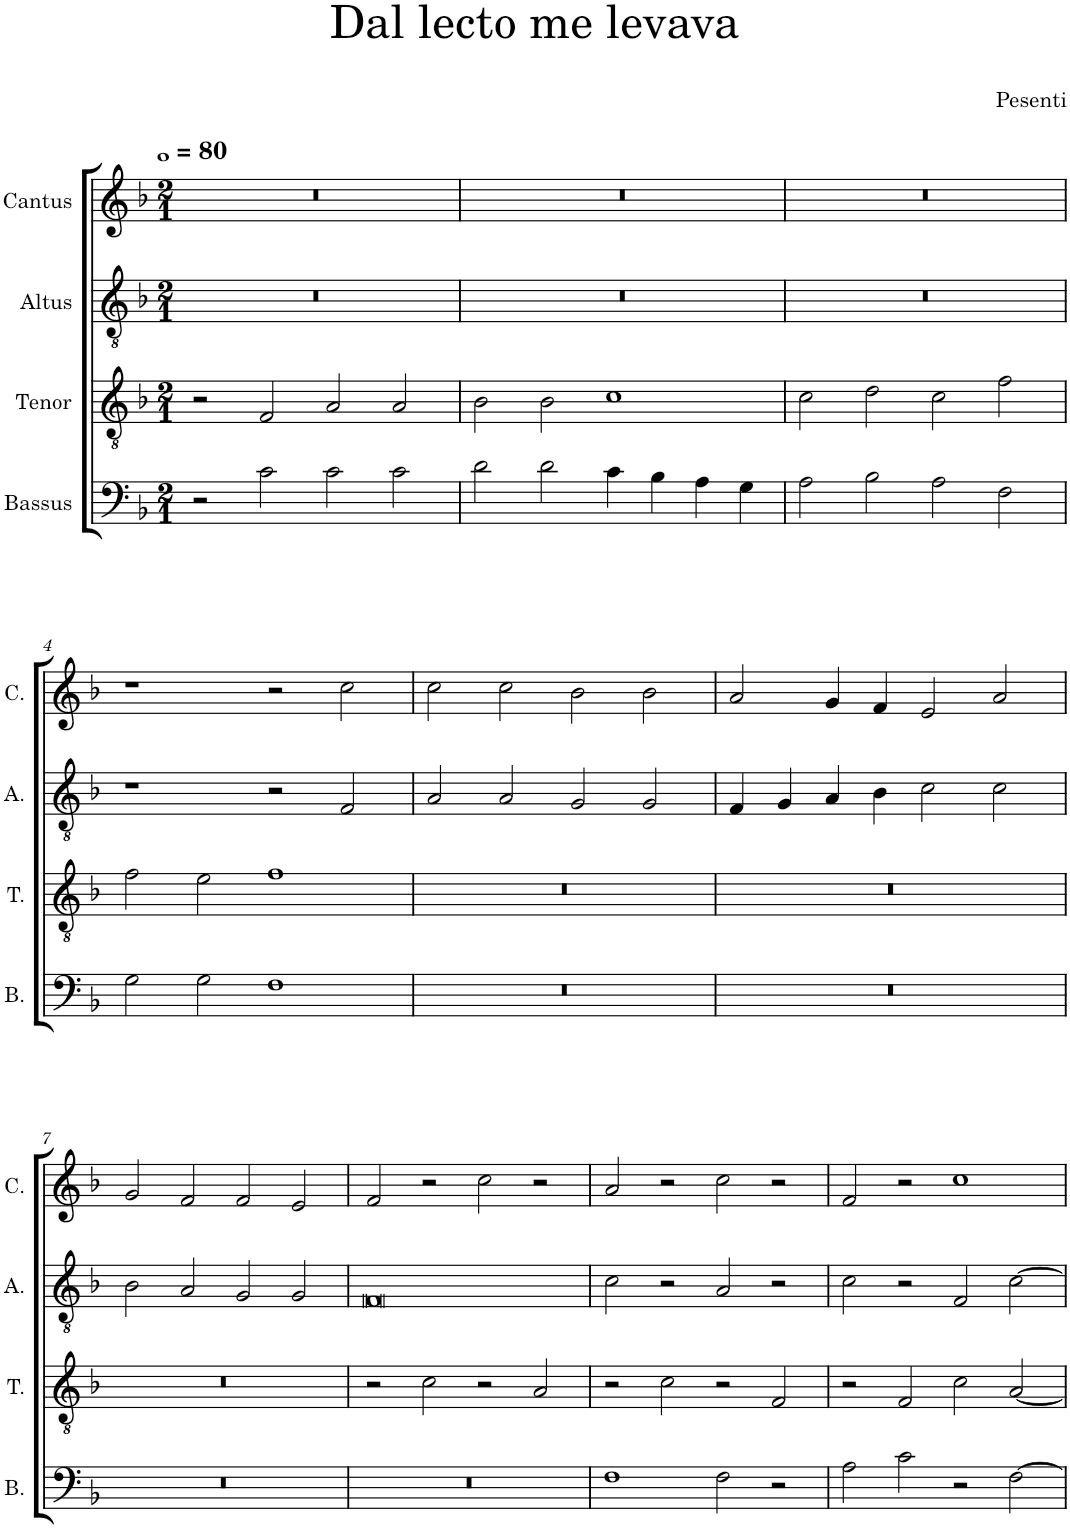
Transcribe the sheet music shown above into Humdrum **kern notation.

**kern	**kern	**kern	**kern
*part4	*part3	*part2	*part1
*staff4	*staff3	*staff2	*staff1
*I"Bassus	*I"Tenor	*I"Altus	*I"Cantus
*I'B.	*I'T.	*I'A.	*I'C.
*clefF4	*clefGv2	*clefGv2	*clefG2
*k[b-]	*k[b-]	*k[b-]	*k[b-]
*M2/1	*M2/1	*M2/1	*M2/1
*MM320	*MM320	*MM320	*MM320
=1	=1	=1	=1
2r	2r	0r	0r
2c\	2F/	.	.
2c\	2A/	.	.
2c\	2A/	.	.
=2	=2	=2	=2
2d\	2B-\	0r	0r
2d\	2B-\	.	.
4c\	1c	.	.
4B-\	.	.	.
4A\	.	.	.
4G\	.	.	.
=3	=3	=3	=3
2A\	2c\	0r	0r
2B-\	2d\	.	.
2A\	2c\	.	.
2F\	2f\	.	.
!!LO:LB:g=z
=4	=4	=4	=4
2G\	2f\	1r	1r
2G\	2e\	.	.
1F	1f	2r	2r
.	.	2F/	2cc\
=5	=5	=5	=5
0r	0r	2A/	2cc\
.	.	2A/	2cc\
.	.	2G/	2b-\
.	.	2G/	2b-\
=6	=6	=6	=6
0r	0r	4F/	2a/
.	.	4G/	.
.	.	4A/	4g/
.	.	4B-\	4f/
.	.	2c\	2e/
.	.	2c\	2a/
!!LO:LB:g=z
=7	=7	=7	=7
0r	0r	2B-\	2g/
.	.	2A/	2f/
.	.	2G/	2f/
.	.	2G/	2e/
=8	=8	=8	=8
0r	2r	0F	2f/
.	2c\	.	2r
.	2r	.	2cc\
.	2A/	.	2r
=9	=9	=9	=9
1F	2r	2c\	2a/
.	2c\	2r	2r
2F\	2r	2A/	2cc\
2r	2F/	2r	2r
=10	=10	=10	=10
2A\	2r	2c\	2f/
2c\	2F/	2r	2r
2r	2c\	2F/	1cc
[2F\	[2A/	[2c\	.
=	=	=	=
*-	*-	*-	*-
